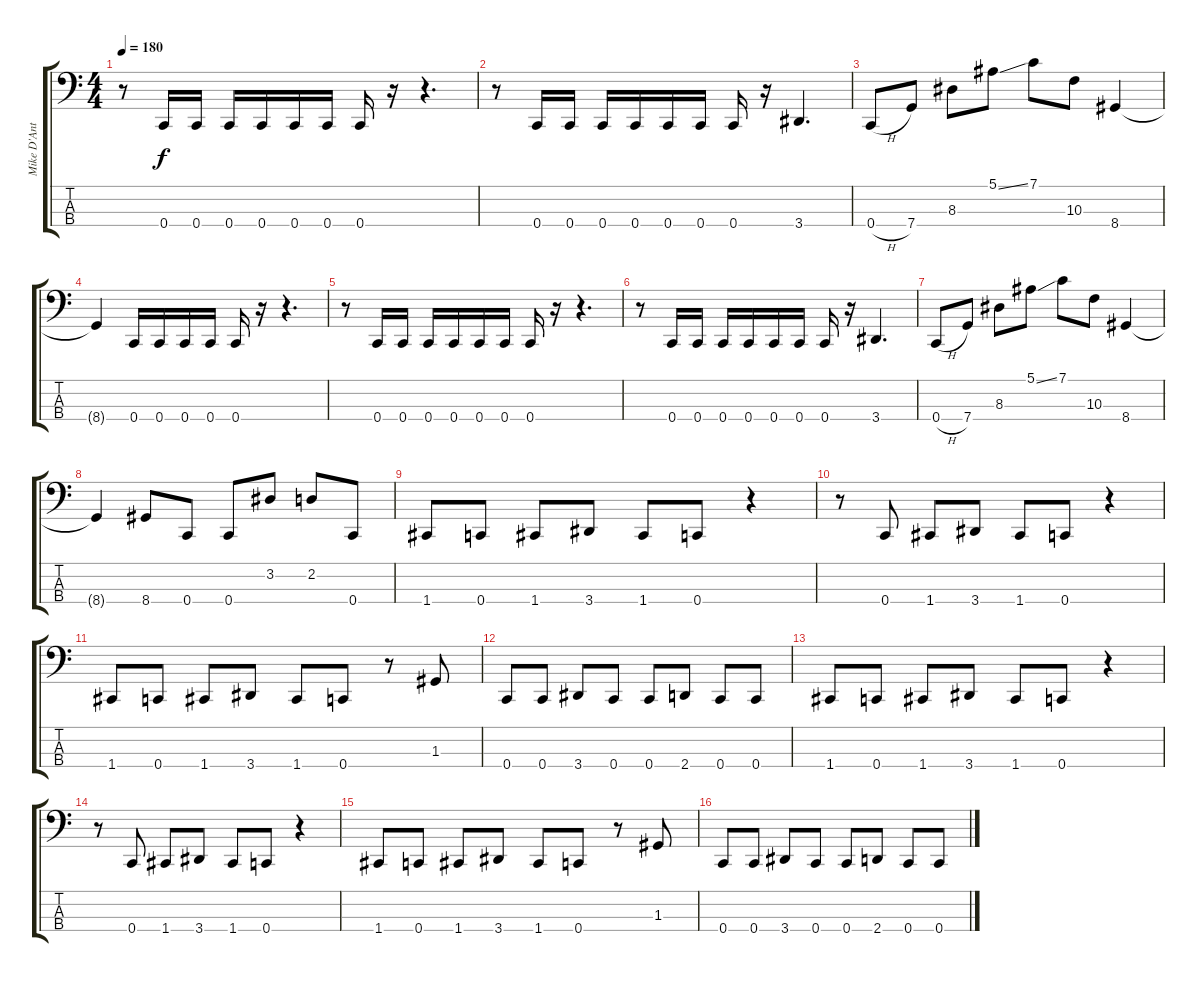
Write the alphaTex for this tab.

\track ("Mike D'Antonio" "Mike D'Ant") {instrument electricbasspick}
\staff {score tabs}
\tuning (F2 C2 G1 C1) {hide}
\ts (4 4)
\tempo 180
\clef f4
\ks c
r.8{dy f} 0.4.16 0.4.16 0.4.16 0.4.16 0.4.16 0.4.16 0.4.16 r.16 r.4{d} |
r.8 0.4.16 0.4.16 0.4.16 0.4.16 0.4.16 0.4.16 0.4.16 r.16 3.4.4{d} |
0.4{h}.8 7.4.8 8.3.8 5.1{ss}.8 7.1.8 10.3.8 8.4.4 |
8.4{t}.4 0.4.16 0.4.16 0.4.16 0.4.16 0.4.16 r.16 r.4{d} |
r.8 0.4.16 0.4.16 0.4.16 0.4.16 0.4.16 0.4.16 0.4.16 r.16 r.4{d} |
r.8 0.4.16 0.4.16 0.4.16 0.4.16 0.4.16 0.4.16 0.4.16 r.16 3.4.4{d} |
0.4{h}.8 7.4.8 8.3.8 5.1{ss}.8 7.1.8 10.3.8 8.4.4 |
8.4{t}.4 8.4.8 0.4.8 0.4.8 3.2.8 2.2.8 0.4.8 |
1.4.8 0.4.8 1.4.8 3.4.8 1.4.8 0.4.8 r.4 |
r.8 0.4.8 1.4.8 3.4.8 1.4.8 0.4.8 r.4 |
1.4.8 0.4.8 1.4.8 3.4.8 1.4.8 0.4.8 r.8 1.3.8 |
0.4.8 0.4.8 3.4.8 0.4.8 0.4.8 2.4.8 0.4.8 0.4.8 |
1.4.8 0.4.8 1.4.8 3.4.8 1.4.8 0.4.8 r.4 |
r.8 0.4.8 1.4.8 3.4.8 1.4.8 0.4.8 r.4 |
1.4.8 0.4.8 1.4.8 3.4.8 1.4.8 0.4.8 r.8 1.3.8 |
0.4.8 0.4.8 3.4.8 0.4.8 0.4.8 2.4.8 0.4.8 0.4.8
